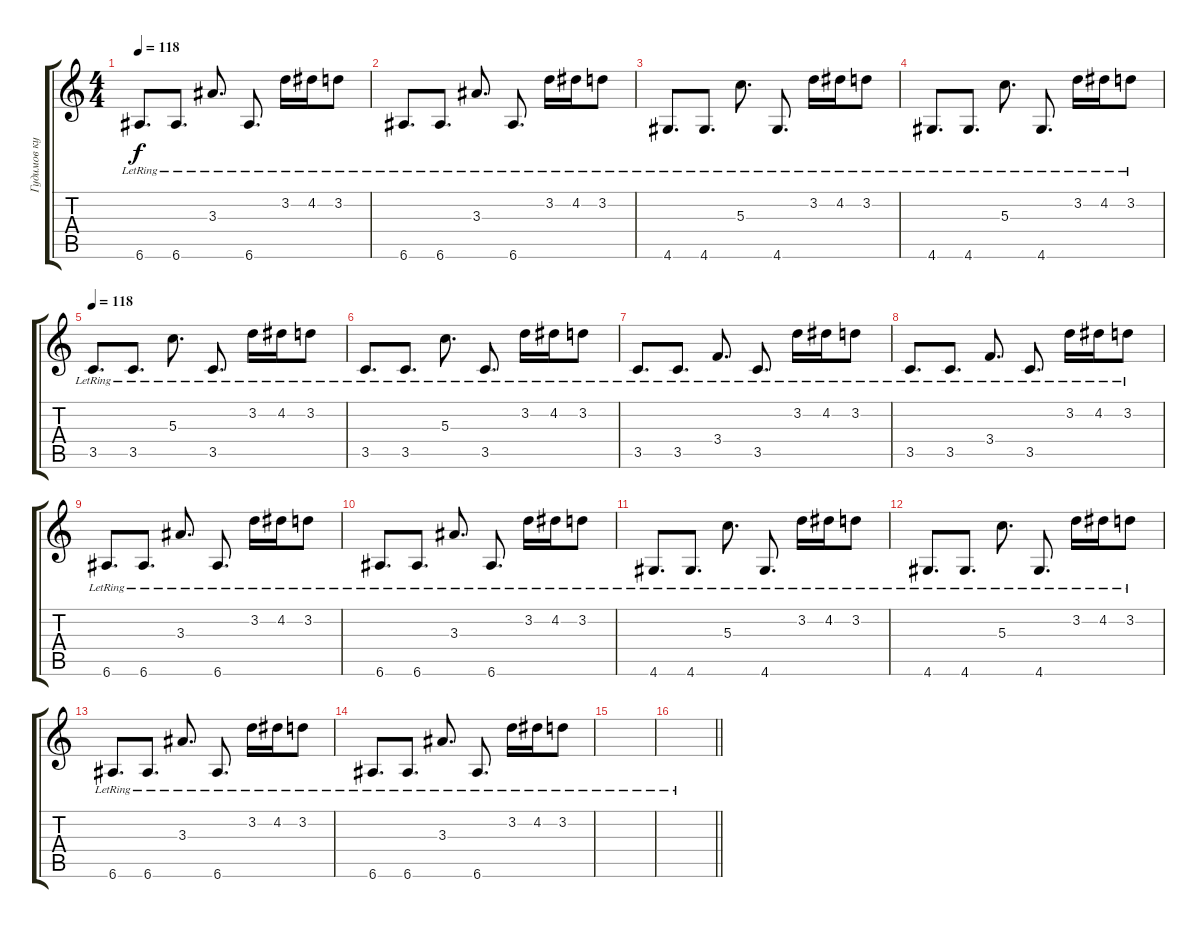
\track ("Гудимов куплет" "Гудимов ку") {instrument electricguitarjazz}
\staff {score tabs}
\tuning (E4 B3 G3 D3 A2 E2) {hide}
\ts (4 4)
\tempo 118
\clef g2
\ks c
6.6{lr}.8{d dy f} 6.6{lr}.8{d} 3.3{lr}.8{d} 6.6{lr}.8{d} 3.2{lr}.16 4.2{lr}.16 3.2{lr}.8 |
6.6{lr}.8{d} 6.6{lr}.8{d} 3.3{lr}.8{d} 6.6{lr}.8{d} 3.2{lr}.16 4.2{lr}.16 3.2{lr}.8 |
4.6{lr}.8{d} 4.6{lr}.8{d} 5.3{lr}.8{d} 4.6{lr}.8{d} 3.2{lr}.16 4.2{lr}.16 3.2{lr}.8 |
4.6{lr}.8{d} 4.6{lr}.8{d} 5.3{lr}.8{d} 4.6{lr}.8{d} 3.2{lr}.16 4.2{lr}.16 3.2{lr}.8 |
\tempo 118
3.5{lr}.8{d} 3.5{lr}.8{d} 5.3{lr}.8{d} 3.5{lr}.8{d} 3.2{lr}.16 4.2{lr}.16 3.2{lr}.8 |
3.5{lr}.8{d} 3.5{lr}.8{d} 5.3{lr}.8{d} 3.5{lr}.8{d} 3.2{lr}.16 4.2{lr}.16 3.2{lr}.8 |
3.5{lr}.8{d} 3.5{lr}.8{d} 3.4{lr}.8{d} 3.5{lr}.8{d} 3.2{lr}.16 4.2{lr}.16 3.2{lr}.8 |
3.5{lr}.8{d} 3.5{lr}.8{d} 3.4{lr}.8{d} 3.5{lr}.8{d} 3.2{lr}.16 4.2{lr}.16 3.2{lr}.8 |
6.6{lr}.8{d} 6.6{lr}.8{d} 3.3{lr}.8{d} 6.6{lr}.8{d} 3.2{lr}.16 4.2{lr}.16 3.2{lr}.8 |
6.6{lr}.8{d} 6.6{lr}.8{d} 3.3{lr}.8{d} 6.6{lr}.8{d} 3.2{lr}.16 4.2{lr}.16 3.2{lr}.8 |
4.6{lr}.8{d} 4.6{lr}.8{d} 5.3{lr}.8{d} 4.6{lr}.8{d} 3.2{lr}.16 4.2{lr}.16 3.2{lr}.8 |
4.6{lr}.8{d} 4.6{lr}.8{d} 5.3{lr}.8{d} 4.6{lr}.8{d} 3.2{lr}.16 4.2{lr}.16 3.2{lr}.8 |
6.6{lr}.8{d} 6.6{lr}.8{d} 3.3{lr}.8{d} 6.6{lr}.8{d} 3.2{lr}.16 4.2{lr}.16 3.2{lr}.8 |
6.6{lr}.8{d} 6.6{lr}.8{d} 3.3{lr}.8{d} 6.6{lr}.8{d} 3.2{lr}.16 4.2{lr}.16 3.2{lr}.8 |
|
\barLineRight lightlight
